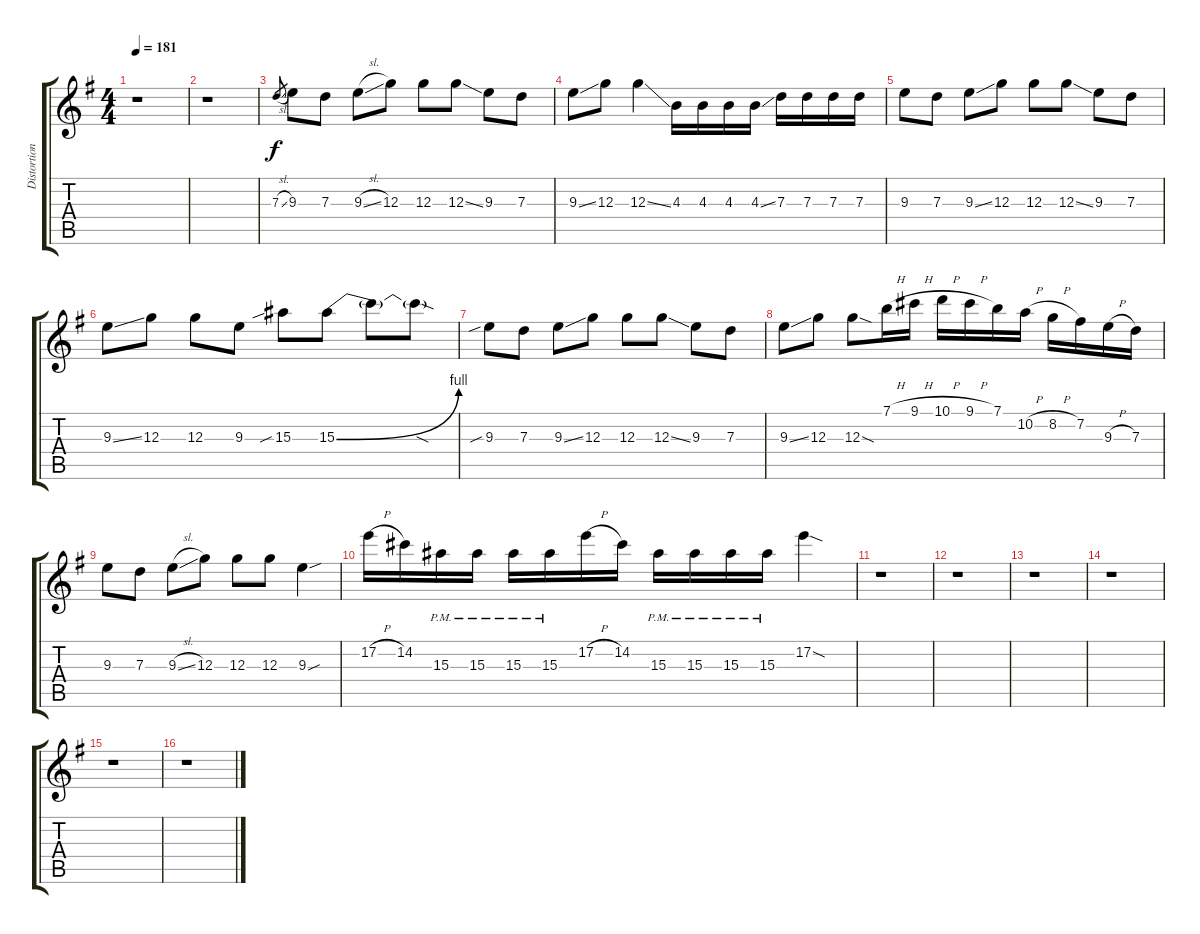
\track ("Distortion 3" "Distortion") {instrument distortionguitar}
\staff {score tabs}
\tuning (E4 B3 G3 D3 A2 E2) {hide}
\ts (4 4)
\tempo 181
\clef g2
\ks g
r.1{dy f} |
r.1 |
7.3{sl}.8{gr} 9.3.8 7.3.8 9.3{sl}.8 12.3.8 12.3.8 12.3{ss}.8 9.3.8 7.3.8 |
9.3{ss}.8 12.3.8 12.3{ss}.4 4.3.16 4.3.16 4.3.16 4.3{ss}.16 7.3.16 7.3.16 7.3.16 7.3.16 |
9.3.8 7.3.8 9.3{ss}.8 12.3.8 12.3.8 12.3{ss}.8 9.3.8 7.3.8 |
9.3{ss}.8 12.3.8 12.3.8 9.3.8 15.3{sib}.8 15.3{be (bend 0 0 60 4)}.8 15.3{t}.8 15.3{sod t}.8 |
9.3{sib}.8 7.3.8 9.3{ss}.8 12.3.8 12.3.8 12.3{ss}.8 9.3.8 7.3.8 |
9.3{ss}.8 12.3.8 12.3{sod}.8 7.1{h}.16 9.1{h}.16 10.1{h}.16 9.1{h}.16 7.1.16 10.2{h}.16 8.2{h}.16 7.2.16 9.3{h}.16 7.3.16 |
9.3.8 7.3.8 9.3{sl}.8 12.3.8 12.3.8 12.3.8 9.3{sou}.4 |
17.2{h}.16 14.2.16 15.3{pm}.16 15.3{pm}.16 15.3{pm}.16 15.3{pm}.16 17.2{h}.16 14.2.16 15.3{pm}.16 15.3{pm}.16 15.3{pm}.16 15.3{pm}.16 17.2{sod}.4 |
r.1 |
r.1 |
r.1 |
r.1 |
r.1 |
r.1
